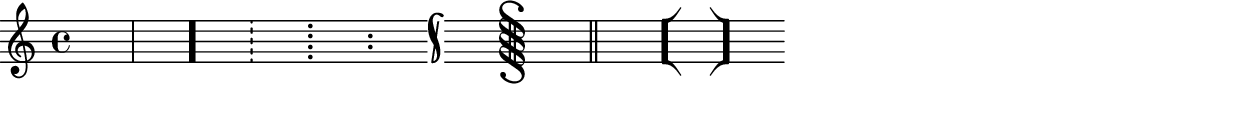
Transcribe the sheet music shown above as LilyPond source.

%% Generated by lilypond-book
%% Options: [exampleindent=10.16\mm,indent=0\mm,line-width=160\mm,paper-height=845.047\pt,paper-width=597.508\pt,papersize='(cons (* 597.508 pt) (* 845.047 pt)),quote]
\include "lilypond-book-preamble.ly"


% ****************************************************************
% Start cut-&-pastable-section
% ****************************************************************

#(ly:set-option 'eps-box-padding 3.000000)



\paper {
  #(set-paper-size '(cons (* 597.508 pt) (* 845.047 pt)))
  indent = 0\mm
  line-width = 160\mm
  % offset the left padding, also add 1mm as lilypond creates cropped
  % images with a little space on the right
  line-width = #(- line-width (* mm  3.000000) (* mm 1))
  line-width = 160\mm - 2.0 * 10.16\mm
  % offset the left padding, also add 1mm as lilypond creates cropped
  % images with a little space on the right
  line-width = #(- line-width (* mm  3.000000) (* mm 1))
}

\layout {
  
}




% ****************************************************************
% ly snippet:
% ****************************************************************
\sourcefileline 2980
\defineBarLine ":" #'("" ":" "")
\defineBarLine "=" #'("=" "" "")
\defineBarLine "[" #'("" "[" "")
\defineBarLine "]" #'("]" "" "")

\new Staff {
  s1 \bar "|"
  s1 \bar "."
  s1 \bar "!"
  s1 \bar ";"
  s1 \bar ":"
  s1 \bar "k"
  s1 \bar "S"
  s1 \bar "="
  s1 \bar "["
  s1 \bar "]"
  s1 \bar ""
}


% ****************************************************************
% end ly snippet
% ****************************************************************
